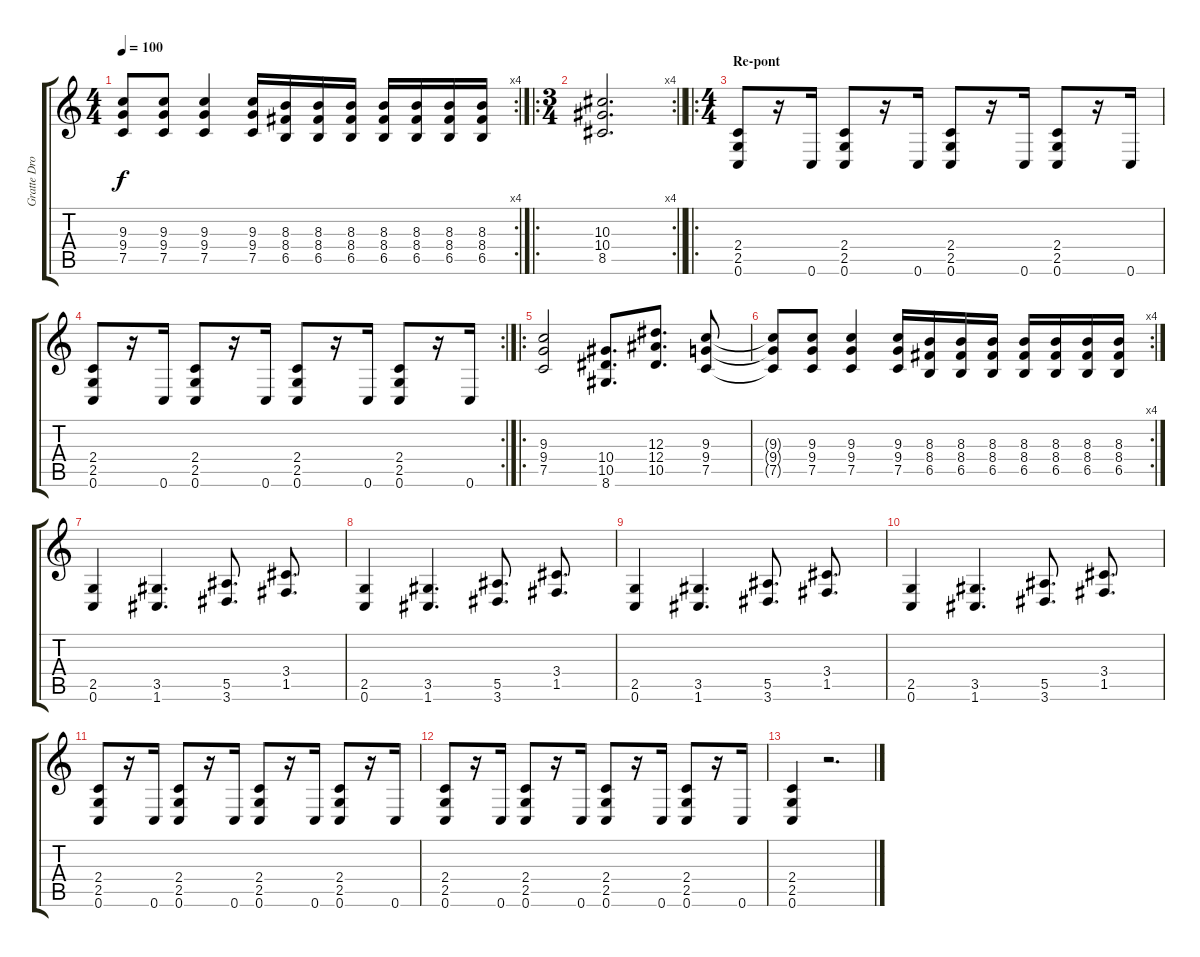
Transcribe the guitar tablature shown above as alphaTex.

\track ("Gratte Droite" "Gratte Dro") {instrument distortionguitar}
\staff {score tabs}
\tuning (C4 G3 Eb3 Bb2 F2 C2) {hide}
\rc 4
\ts (4 4)
\tempo 100
\clef g2
\ks c
(9.3{t} 9.4{t} 7.5{t}).8{dy f} (9.3 9.4 7.5).8 (9.3 9.4 7.5).4 (9.3 9.4 7.5).16 (8.3 8.4 6.5).16 (8.3 8.4 6.5).16 (8.3 8.4 6.5).16 (8.3 8.4 6.5).16 (8.3 8.4 6.5).16 (8.3 8.4 6.5).16 (8.3 8.4 6.5).16 |
\ro
\rc 4
\ts (3 4)
\barLineRight lightlight
(10.3 10.4 8.5).2{d} |
\ro
\ts (4 4)
\section ("" "Re-pont")
(2.4 2.5 0.6).8 r.16 0.6.16 (2.4 2.5 0.6).8 r.16 0.6.16 (2.4 2.5 0.6).8 r.16 0.6.16 (2.4 2.5 0.6).8 r.16 0.6.16 |
\rc 2
(2.4 2.5 0.6).8 r.16 0.6.16 (2.4 2.5 0.6).8 r.16 0.6.16 (2.4 2.5 0.6).8 r.16 0.6.16 (2.4 2.5 0.6).8 r.16 0.6.16 |
\ro
(9.3 9.4 7.5).2 (10.4 10.5 8.6).8{d} (12.3 12.4 10.5).8{d} (9.3 9.4 7.5).8 |
\rc 4
(9.3{t} 9.4{t} 7.5{t}).8 (9.3 9.4 7.5).8 (9.3 9.4 7.5).4 (9.3 9.4 7.5).16 (8.3 8.4 6.5).16 (8.3 8.4 6.5).16 (8.3 8.4 6.5).16 (8.3 8.4 6.5).16 (8.3 8.4 6.5).16 (8.3 8.4 6.5).16 (8.3 8.4 6.5).16 |
(2.5 0.6).4 (3.5 1.6).4{d} (5.5 3.6).8{d} (3.4 1.5).8{d} |
(2.5 0.6).4 (3.5 1.6).4{d} (5.5 3.6).8{d} (3.4 1.5).8{d} |
(2.5 0.6).4 (3.5 1.6).4{d} (5.5 3.6).8{d} (3.4 1.5).8{d} |
(2.5 0.6).4 (3.5 1.6).4{d} (5.5 3.6).8{d} (3.4 1.5).8{d} |
(2.4 2.5 0.6).8 r.16 0.6.16 (2.4 2.5 0.6).8 r.16 0.6.16 (2.4 2.5 0.6).8 r.16 0.6.16 (2.4 2.5 0.6).8 r.16 0.6.16 |
(2.4 2.5 0.6).8 r.16 0.6.16 (2.4 2.5 0.6).8 r.16 0.6.16 (2.4 2.5 0.6).8 r.16 0.6.16 (2.4 2.5 0.6).8 r.16 0.6.16 |
(2.4 2.5 0.6).4 r.2{d}
